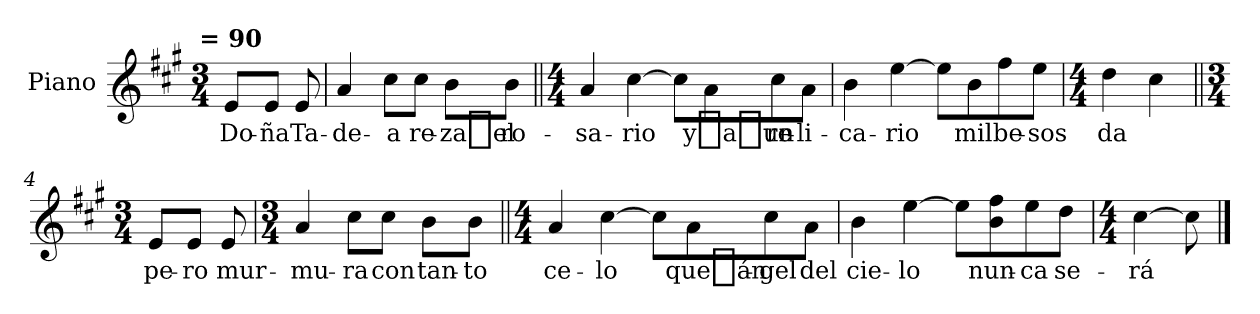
**kern	**text
*part1	*part1
*staff1	*staff1
*I"Piano	*
*I'Pno	*
*clefG2	*
*k[f#c#g#]	*
*A:	*
!!LO:TX:omd:t= = 90
*M3/4	*
*MM90	*
=	=
8e/L	Do-
8e/J	-ña
8e/	Ta-
=1	=1
4a/	-de-
8cc#\L	-a
8cc#\J	re-
8b\L	-za_el
8b\J	ro-
=2||	=2||
*M4/4	*
4a/	-sa-
[4cc#\	-rio
8cc#\L]	.
8a\	y_a_un
8cc#\	re-
8a\J	-li-
=3	=3
4b\	-ca-
[4ee\	-rio
8ee\L]	.
8b\	mil
8ff#\	be-
8ee\J	-sos
=3	=3
*M4/4	*
4dd\	da
4cc#\	.
!!LO:LB:g=z
=4||	=4||
*M3/4	*
8e/L	pe-
8e/J	-ro
8e/	mur-
=5	=5
*M3/4	*
4a/	-mu-
8cc#\L	-ra
8cc#\J	con
8b\L	tan-
8b\J	-to
=6||	=6||
*M4/4	*
4a/	ce-
[4cc#\	-lo
8cc#\L]	.
8a\	que_án-
8cc#\	-gel
8a\J	del
=7	=7
4b\	cie-
[4ee\	-lo
8ee\L]	.
8b\ 8ff#\	nun-
8ee\	-ca
8dd\J	se-
=6	=6
*M4/4	*
[4cc#\	-rá
8cc#\]	.
==	==
*-	*-
